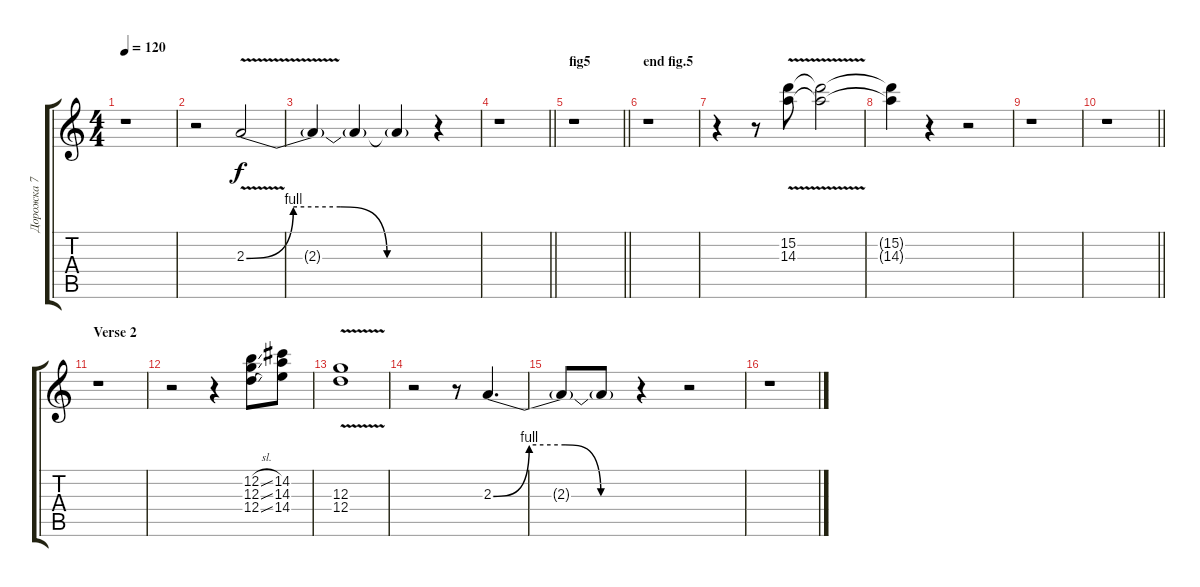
\track ("Дорожка 7" "Дорожка 7") {instrument distortionguitar}
\staff {score tabs}
\tuning (E4 B3 G3 D3 A2 E2) {hide}
\ts (4 4)
\tempo 120
\clef g2
\ks c
r.1{dy f} |
r.2 2.3{be (custom 0 0 15 4 30 4 45 0 60 0) v}.2 |
2.3{t}.4 2.3{t}.4 2.3{t}.4 r.4 |
\barLineRight lightlight
r.1 |
\section ("" "fig5")
\barLineRight lightlight
r.1 |
\section ("" "end fig.5")
r.1 |
r.4 r.8 (15.2{v} 14.3{v}).8 (15.2{t} 14.3{t}).2 |
(15.2{t} 14.3{t}).4 r.4 r.2 |
r.1 |
\barLineRight lightlight
r.1 |
\section ("" "Verse 2")
r.1 |
r.2 r.4 (12.2{sl} 12.3{sl} 12.4{sl}).8 (14.2 14.3 14.4).8 |
(12.3{v} 12.4{v}).1 |
r.2 r.8 2.3{be (custom 0 0 15 4 30 4 45 0 60 0)}.4{d} |
2.3{t}.8 2.3{t}.8 r.4 r.2 |
r.1
